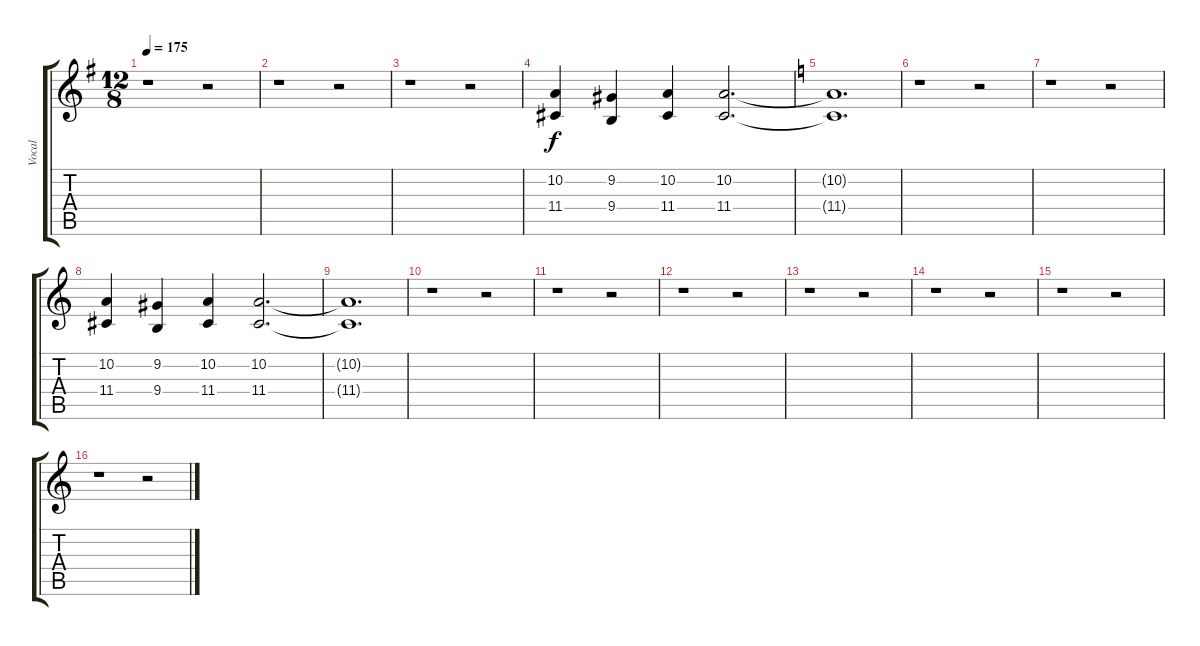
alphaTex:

\track ("Vocal" "Vocal") {instrument choiraahs}
\staff {score tabs}
\tuning (E4 B3 G3 D3 A2 E2) {hide}
\ts (12 8)
\tempo 175
\clef g2
\ks g
r.1{dy f} r.2 |
r.1 r.2 |
r.1 r.2 |
(10.2 11.4).4 (9.2 9.4).4 (10.2 11.4).4 (10.2 11.4).2{d} |
\ks c
(10.2{t} 11.4{t}).1{d} |
r.1 r.2 |
r.1 r.2 |
(10.2 11.4).4 (9.2 9.4).4 (10.2 11.4).4 (10.2 11.4).2{d} |
(10.2{t} 11.4{t}).1{d} |
r.1 r.2 |
r.1 r.2 |
r.1 r.2 |
r.1 r.2 |
r.1 r.2 |
r.1 r.2 |
r.1 r.2
